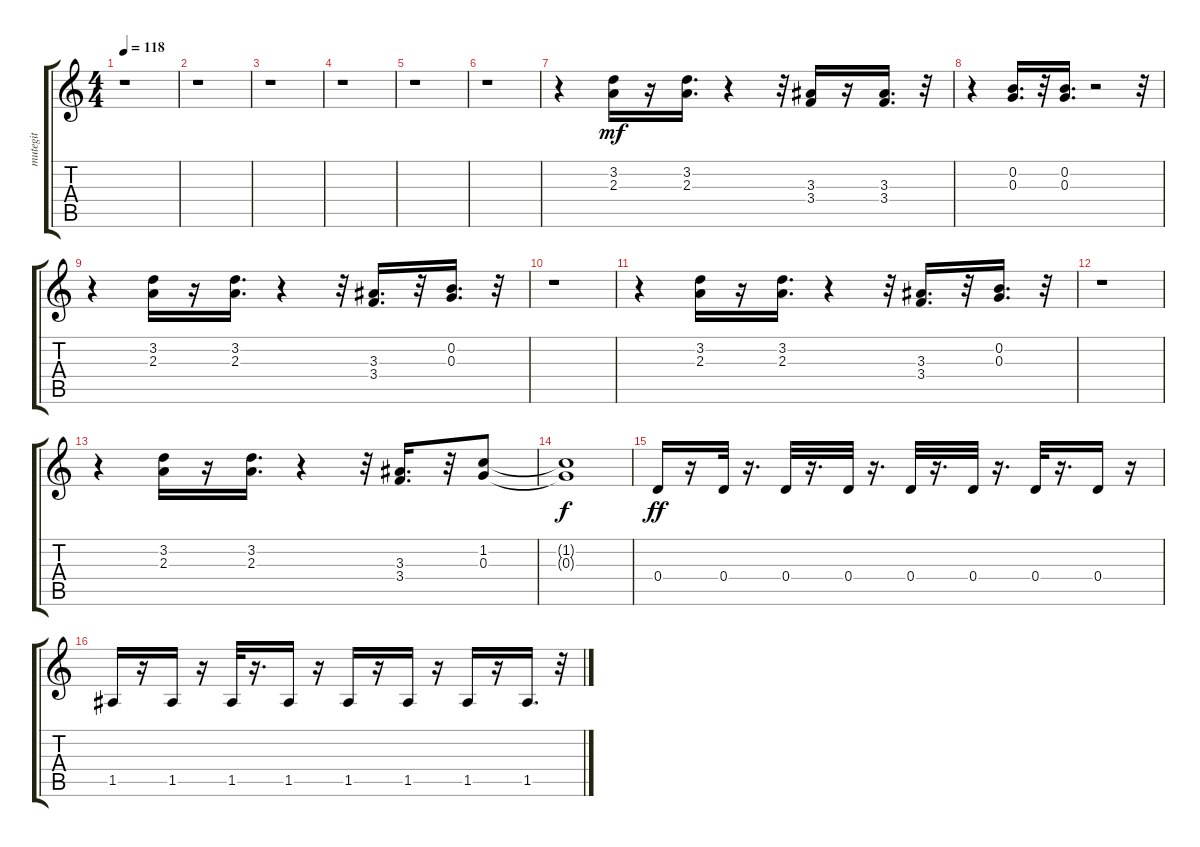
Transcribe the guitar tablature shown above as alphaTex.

\track ("mutegit" "mutegit") {instrument electricguitarmuted}
\staff {score tabs}
\tuning (E4 B3 G3 D3 A2 E2) {hide}
\ts (4 4)
\tempo 118
\clef g2
\ks c
r.1{dy ff} |
r.1 |
r.1 |
r.1 |
r.1 |
r.1 |
r.4 (3.2 2.3).16{dy mf} r.16 (3.2 2.3).16{d} r.4 r.32 (3.3 3.4).16 r.16 (3.3 3.4).16{d} r.32 |
r.4 (0.2 0.3).16{d} r.32 (0.2 0.3).16{d} r.2 r.32 |
r.4 (3.2 2.3).16 r.16 (3.2 2.3).16{d} r.4 r.32 (3.3 3.4).16{d} r.32 (0.2 0.3).16{d} r.32 |
r.1 |
r.4 (3.2 2.3).16 r.16 (3.2 2.3).16{d} r.4 r.32 (3.3 3.4).16{d} r.32 (0.2 0.3).16{d} r.32 |
r.1 |
r.4 (3.2 2.3).16 r.16 (3.2 2.3).16{d} r.4 r.32 (3.3 3.4).16{d} r.32 (1.2 0.3).8 |
(1.2{t} 0.3{t}).1{dy f} |
0.4.16{dy ff} r.16 0.4.32 r.16{d} 0.4.32 r.16{d} 0.4.32 r.16{d} 0.4.32 r.16{d} 0.4.32 r.16{d} 0.4.32 r.16{d} 0.4.16 r.16 |
1.5.16 r.16 1.5.16 r.16 1.5.32 r.16{d} 1.5.16 r.16 1.5.16 r.16 1.5.16 r.16 1.5.16 r.16 1.5.16{d} r.32
